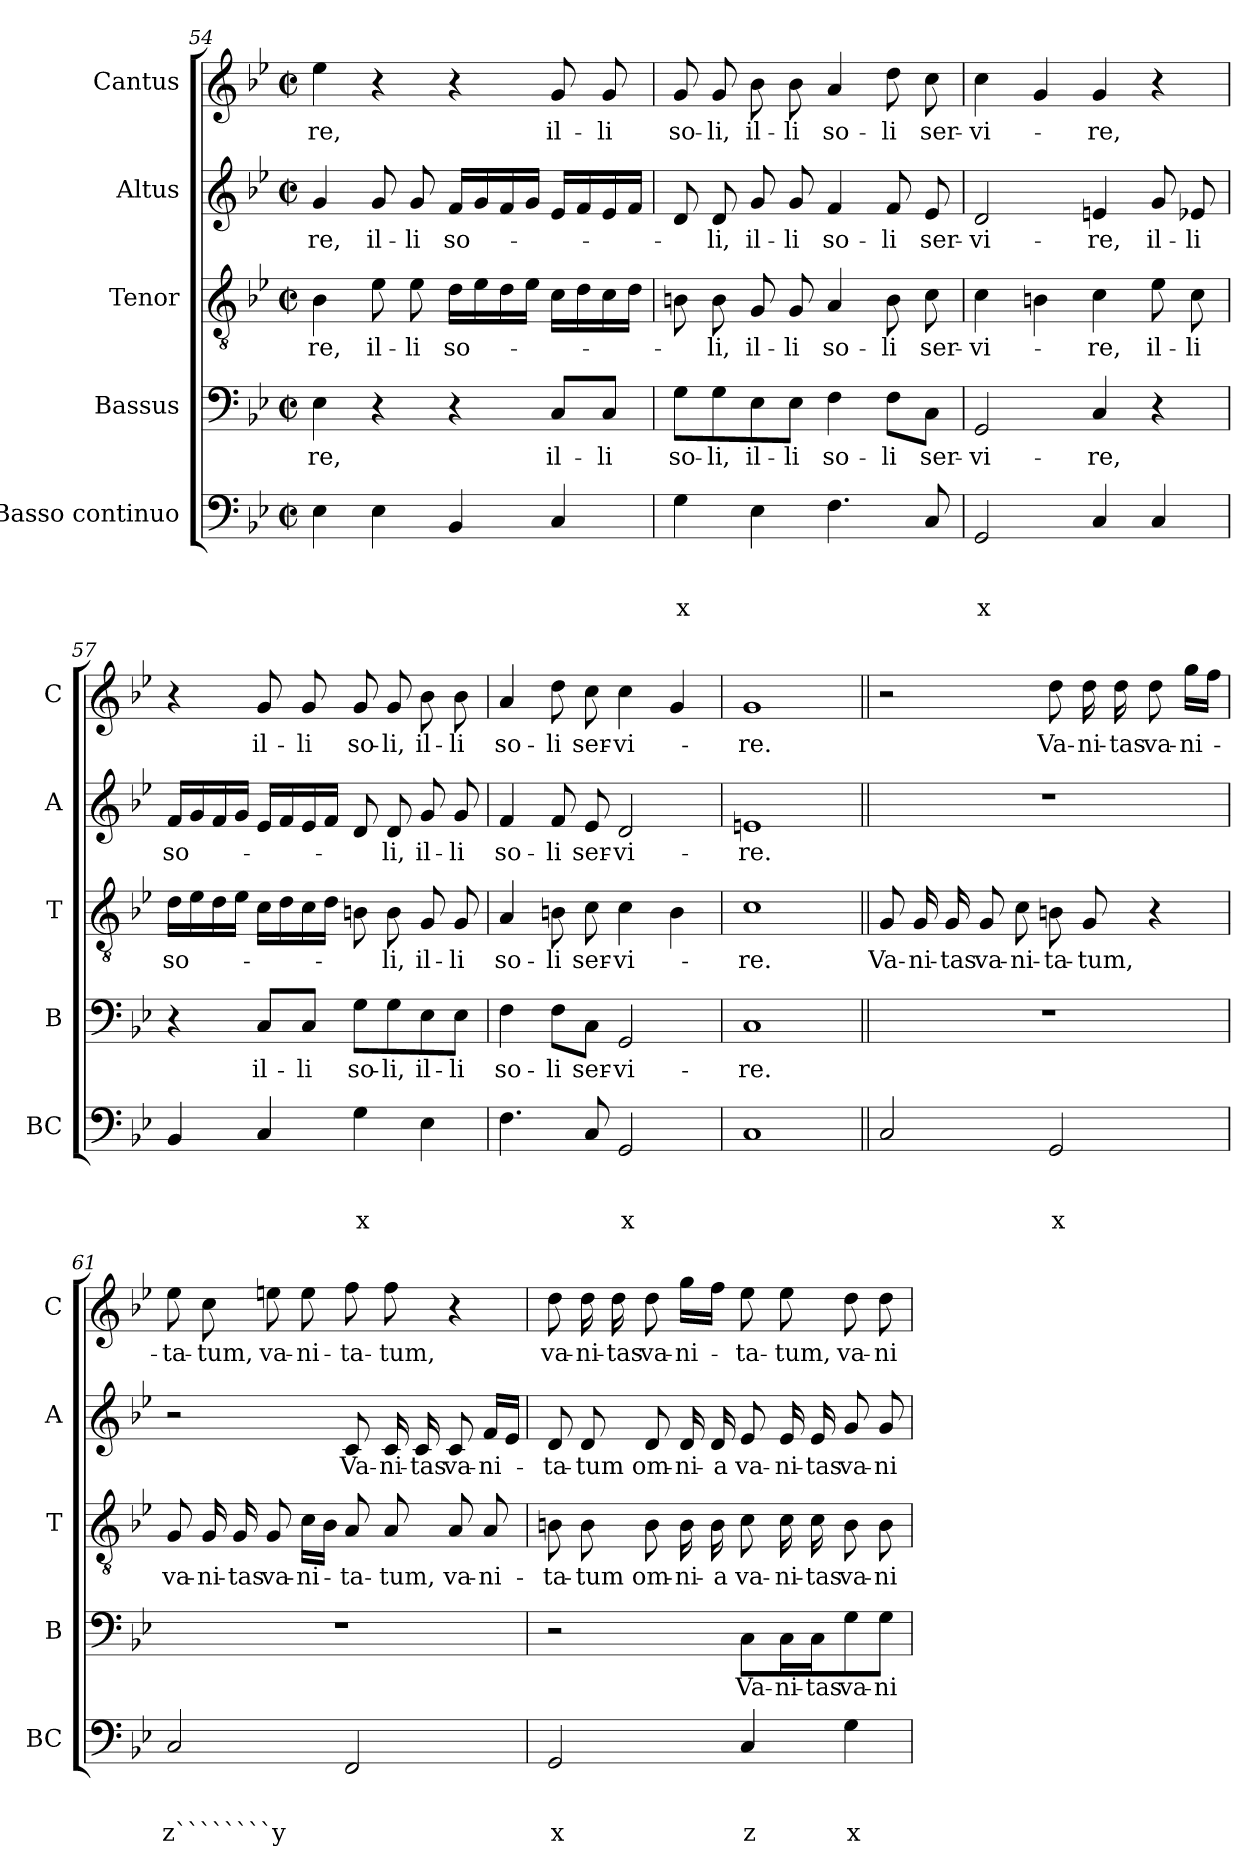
**kern	**text	**text	**text	**kern	**text	**kern	**text	**kern	**text	**kern	**text
*part5	*part5	*part5	*part5	*part4	*part4	*part3	*part3	*part2	*part2	*part1	*part1
*staff5	*staff5	*staff5	*staff5	*staff4	*staff4	*staff3	*staff3	*staff2	*staff2	*staff1	*staff1
*I"Basso continuo	*	*	*	*I"Bassus	*	*I"Tenor	*	*I"Altus	*	*I"Cantus	*
*I'BC	*	*	*	*I'B	*	*I'T	*	*I'A	*	*I'C	*
*clefF4	*	*	*	*clefF4	*	*clefGv2	*	*clefG2	*	*clefG2	*
*k[b-e-]	*	*	*	*k[b-e-]	*	*k[b-e-]	*	*k[b-e-]	*	*k[b-e-]	*
*B-:	*	*	*	*B-:	*	*B-:	*	*B-:	*	*B-:	*
*M2/2	*	*	*	*M2/2	*	*M2/2	*	*M2/2	*	*M2/2	*
*met(c|)	*	*	*	*met(c|)	*	*met(c|)	*	*met(c|)	*	*met(c|)	*
=54	=54	=54	=54	=54	=54	=54	=54	=54	=54	=54	=54
!	!	!	!	!	!LO:LY:b	!	!LO:LY:b	!	!LO:LY:b	!	!LO:LY:b
4E-\	.	.	.	4E-\	-re,	4B-\	-re,	4g/	-re,	4ee-\	-re,
!	!	!	!	!	!	!	!LO:LY:b	!	!LO:LY:b	!	!
4E-\	.	.	.	4r	.	8e-\	il-	8g/	il-	4r	.
!	!	!	!	!	!	!	!LO:LY:b	!	!LO:LY:b	!	!
.	.	.	.	.	.	8e-\	-li	8g/	-li	.	.
!	!	!	!	!	!	!	!LO:LY:b	!	!LO:LY:b	!	!
4BB-/	.	.	.	4r	.	16d\LL	so-	16f/LL	so-	4r	.
.	.	.	.	.	.	16e-\	.	16g/	.	.	.
.	.	.	.	.	.	16d\	.	16f/	.	.	.
.	.	.	.	.	.	16e-\JJ	.	16g/JJ	.	.	.
!	!	!	!	!	!LO:LY:b	!	!	!	!	!	!LO:LY:b
4C/	.	.	.	8C/L	il-	16c\LL	.	16e-/LL	.	8g/	il-
.	.	.	.	.	.	16d\	.	16f/	.	.	.
!	!	!	!	!	!LO:LY:b	!	!	!	!	!	!LO:LY:b
.	.	.	.	8C/J	-li	16c\	.	16e-/	.	8g/	-li
.	.	.	.	.	.	16d\JJ	.	16f/JJ	.	.	.
=55	=55	=55	=55	=55	=55	=55	=55	=55	=55	=55	=55
!	!	!	!LO:LY:b	!	!LO:LY:b	!	!	!	!	!	!LO:LY:b
4G\	.	.	x	8G\L	so-	8Bn\	.	8d/	.	8g/	so-
!	!	!	!	!	!LO:LY:b	!	!LO:LY:b	!	!LO:LY:b	!	!LO:LY:b
.	.	.	.	8G\	-li,	8B\	-li,	8d/	-li,	8g/	-li,
!	!	!	!	!	!LO:LY:b	!	!LO:LY:b	!	!LO:LY:b	!	!LO:LY:b
4E-\	.	.	.	8E-\	il-	8G/	il-	8g/	il-	8b-\	il-
!	!	!	!	!	!LO:LY:b	!	!LO:LY:b	!	!LO:LY:b	!	!LO:LY:b
.	.	.	.	8E-\J	-li	8G/	-li	8g/	-li	8b-\	-li
!	!	!	!	!	!LO:LY:b	!	!LO:LY:b	!	!LO:LY:b	!	!LO:LY:b
4.F\	.	.	.	4F\	so-	4A/	so-	4f/	so-	4a/	so-
!	!	!	!	!	!LO:LY:b	!	!LO:LY:b	!	!LO:LY:b	!	!LO:LY:b
.	.	.	.	8F\L	-li	8B\	-li	8f/	-li	8dd\	-li
!	!	!	!	!	!LO:LY:b	!	!LO:LY:b	!	!LO:LY:b	!	!LO:LY:b
8C/	.	.	.	8C\J	ser-	8c\	ser-	8e-/	ser-	8cc\	ser-
!!LO:LB:g=z
=56	=56	=56	=56	=56	=56	=56	=56	=56	=56	=56	=56
!	!	!	!LO:LY:b	!	!LO:LY:b	!	!LO:LY:b	!	!LO:LY:b	!	!LO:LY:b
2GG/	.	.	x	2GG/	-vi-	4c\	-vi-	2d/	-vi-	4cc\	-vi-
.	.	.	.	.	.	4Bn\	.	.	.	4g/	.
!	!	!	!	!	!LO:LY:b	!	!LO:LY:b	!	!LO:LY:b	!	!LO:LY:b
4C/	.	.	.	4C/	-re,	4c\	-re,	4en/	-re,	4g/	-re,
!	!	!	!	!	!	!	!LO:LY:b	!	!LO:LY:b	!	!
4C/	.	.	.	4r	.	8e-\	il-	8g/	il-	4r	.
!	!	!	!	!	!	!	!LO:LY:b	!	!LO:LY:b	!	!
.	.	.	.	.	.	8c\	-li	8e-X/	-li	.	.
=57	=57	=57	=57	=57	=57	=57	=57	=57	=57	=57	=57
!	!	!	!	!	!	!	!LO:LY:b	!	!LO:LY:b	!	!
4BB-/	.	.	.	4r	.	16d\LL	so-	16f/LL	so-	4r	.
.	.	.	.	.	.	16e-\	.	16g/	.	.	.
.	.	.	.	.	.	16d\	.	16f/	.	.	.
.	.	.	.	.	.	16e-\JJ	.	16g/JJ	.	.	.
!	!	!	!	!	!LO:LY:b	!	!	!	!	!	!LO:LY:b
4C/	.	.	.	8C/L	il-	16c\LL	.	16e-/LL	.	8g/	il-
.	.	.	.	.	.	16d\	.	16f/	.	.	.
!	!	!	!	!	!LO:LY:b	!	!	!	!	!	!LO:LY:b
.	.	.	.	8C/J	-li	16c\	.	16e-/	.	8g/	-li
.	.	.	.	.	.	16d\JJ	.	16f/JJ	.	.	.
!	!	!	!LO:LY:b	!	!LO:LY:b	!	!	!	!	!	!LO:LY:b
4G\	.	.	x	8G\L	so-	8Bn\	.	8d/	.	8g/	so-
!	!	!	!	!	!LO:LY:b	!	!LO:LY:b	!	!LO:LY:b	!	!LO:LY:b
.	.	.	.	8G\	-li,	8B\	-li,	8d/	-li,	8g/	-li,
!	!	!	!	!	!LO:LY:b	!	!LO:LY:b	!	!LO:LY:b	!	!LO:LY:b
4E-\	.	.	.	8E-\	il-	8G/	il-	8g/	il-	8b-\	il-
!	!	!	!	!	!LO:LY:b	!	!LO:LY:b	!	!LO:LY:b	!	!LO:LY:b
.	.	.	.	8E-\J	-li	8G/	-li	8g/	-li	8b-\	-li
=58	=58	=58	=58	=58	=58	=58	=58	=58	=58	=58	=58
!	!	!	!	!	!LO:LY:b	!	!LO:LY:b	!	!LO:LY:b	!	!LO:LY:b
4.F\	.	.	.	4F\	so-	4A/	so-	4f/	so-	4a/	so-
!	!	!	!	!	!LO:LY:b	!	!LO:LY:b	!	!LO:LY:b	!	!LO:LY:b
.	.	.	.	8F\L	-li	8Bn\	-li	8f/	-li	8dd\	-li
!	!	!	!	!	!LO:LY:b	!	!LO:LY:b	!	!LO:LY:b	!	!LO:LY:b
8C/	.	.	.	8C\J	ser-	8c\	ser-	8e-/	ser-	8cc\	ser-
!	!	!	!LO:LY:b	!	!LO:LY:b	!	!LO:LY:b	!	!LO:LY:b	!	!LO:LY:b
2GG/	.	.	x	2GG/	-vi-	4c\	-vi-	2d/	-vi-	4cc\	-vi-
.	.	.	.	.	.	4B\	.	.	.	4g/	.
=59	=59	=59	=59	=59	=59	=59	=59	=59	=59	=59	=59
!	!	!	!	!	!LO:LY:b	!	!LO:LY:b	!	!LO:LY:b	!	!LO:LY:b
1C	.	.	.	1C	-re.	1c	-re.	1en	-re.	1g	-re.
!!LO:PB:g=z
=60||	=60||	=60||	=60||	=60||	=60||	=60||	=60||	=60||	=60||	=60||	=60||
!	!	!	!	!	!	!	!LO:LY:b	!	!	!	!
2C/	.	.	.	1r	.	8G/	Va-	1r	.	2r	.
!	!	!	!	!	!	!	!LO:LY:b	!	!	!	!
.	.	.	.	.	.	16G/	-ni-	.	.	.	.
!	!	!	!	!	!	!	!LO:LY:b	!	!	!	!
.	.	.	.	.	.	16G/	-tas	.	.	.	.
!	!	!	!	!	!	!	!LO:LY:b	!	!	!	!
.	.	.	.	.	.	8G/	va-	.	.	.	.
!	!	!	!	!	!	!	!LO:LY:b	!	!	!	!
.	.	.	.	.	.	8c\	-ni-	.	.	.	.
!	!	!	!LO:LY:b	!	!	!	!LO:LY:b	!	!	!	!LO:LY:b
2GG/	.	.	x	.	.	8Bn\	-ta-	.	.	8dd\	Va-
!	!	!	!	!	!	!	!LO:LY:b	!	!	!	!LO:LY:b
.	.	.	.	.	.	8G/	-tum,	.	.	16dd\	-ni-
!	!	!	!	!	!	!	!	!	!	!	!LO:LY:b
.	.	.	.	.	.	.	.	.	.	16dd\	-tas
!	!	!	!	!	!	!	!	!	!	!	!LO:LY:b
.	.	.	.	.	.	4r	.	.	.	8dd\	va-
!	!	!	!	!	!	!	!	!	!	!	!LO:LY:b
.	.	.	.	.	.	.	.	.	.	16gg\LL	-ni-
.	.	.	.	.	.	.	.	.	.	16ff\JJ	.
=61	=61	=61	=61	=61	=61	=61	=61	=61	=61	=61	=61
!	!	!	!LO:LY:b	!	!	!	!LO:LY:b	!	!	!	!LO:LY:b
2C/	.	.	z````````y	1r	.	8G/	va-	2r	.	8ee-\	-ta-
!	!	!	!	!	!	!	!LO:LY:b	!	!	!	!LO:LY:b
.	.	.	.	.	.	16G/	-ni-	.	.	8cc\	-tum,
!	!	!	!	!	!	!	!LO:LY:b	!	!	!	!
.	.	.	.	.	.	16G/	-tas	.	.	.	.
!	!	!	!	!	!	!	!LO:LY:b	!	!	!	!LO:LY:b
.	.	.	.	.	.	8G/	va-	.	.	8een\	va-
!	!	!	!	!	!	!	!LO:LY:b	!	!	!	!LO:LY:b
.	.	.	.	.	.	16c\LL	-ni-	.	.	8ee\	-ni-
.	.	.	.	.	.	16B-\JJ	.	.	.	.	.
!	!	!	!	!	!	!	!LO:LY:b	!	!LO:LY:b	!	!LO:LY:b
2FF/	.	.	.	.	.	8A/	-ta-	8c/	Va-	8ff\	-ta-
!	!	!	!	!	!	!	!LO:LY:b	!	!LO:LY:b	!	!LO:LY:b
.	.	.	.	.	.	8A/	-tum,	16c/	-ni-	8ff\	-tum,
!	!	!	!	!	!	!	!	!	!LO:LY:b	!	!
.	.	.	.	.	.	.	.	16c/	-tas	.	.
!	!	!	!	!	!	!	!LO:LY:b	!	!LO:LY:b	!	!
.	.	.	.	.	.	8A/	va-	8c/	va-	4r	.
!	!	!	!	!	!	!	!LO:LY:b	!	!LO:LY:b	!	!
.	.	.	.	.	.	8A/	-ni-	16f/LL	-ni-	.	.
.	.	.	.	.	.	.	.	16e-/JJ	.	.	.
=62	=62	=62	=62	=62	=62	=62	=62	=62	=62	=62	=62
!	!	!	!LO:LY:b	!	!	!	!LO:LY:b	!	!LO:LY:b	!	!LO:LY:b
2GG/	.	.	x	2r	.	8Bn\	-ta-	8d/	-ta-	8dd\	va-
!	!	!	!	!	!	!	!LO:LY:b	!	!LO:LY:b	!	!LO:LY:b
.	.	.	.	.	.	8B\	-tum	8d/	-tum	16dd\	-ni-
!	!	!	!	!	!	!	!	!	!	!	!LO:LY:b
.	.	.	.	.	.	.	.	.	.	16dd\	-tas
!	!	!	!	!	!	!	!LO:LY:b	!	!LO:LY:b	!	!LO:LY:b
.	.	.	.	.	.	8B\	om-	8d/	om-	8dd\	va-
!	!	!	!	!	!	!	!LO:LY:b	!	!LO:LY:b	!	!LO:LY:b
.	.	.	.	.	.	16B\	-ni-	16d/	-ni-	16gg\LL	-ni-
!	!	!	!	!	!	!	!LO:LY:b	!	!LO:LY:b	!	!
.	.	.	.	.	.	16B\	-a	16d/	-a	16ff\JJ	.
!	!	!	!LO:LY:b	!	!LO:LY:b	!	!LO:LY:b	!	!LO:LY:b	!	!LO:LY:b
4C/	.	.	z	8C\L	Va-	8c\	va-	8e-/	va-	8ee-\	-ta-
!	!	!	!	!	!LO:LY:b	!	!LO:LY:b	!	!LO:LY:b	!	!LO:LY:b
.	.	.	.	16C\L	-ni-	16c\	-ni-	16e-/	-ni-	8ee-\	-tum,
!	!	!	!	!	!LO:LY:b	!	!LO:LY:b	!	!LO:LY:b	!	!
.	.	.	.	16C\J	-tas	16c\	-tas	16e-/	-tas	.	.
!	!	!	!LO:LY:b	!	!LO:LY:b	!	!LO:LY:b	!	!LO:LY:b	!	!LO:LY:b
4G\	.	.	x	8G\	va-	8B\	va-	8g/	va-	8dd\	va-
!	!	!	!	!	!LO:LY:b	!	!LO:LY:b	!	!LO:LY:b	!	!LO:LY:b
.	.	.	.	8G\J	-ni-	8B\	-ni-	8g/	-ni-	8dd\	-ni-
=	=	=	=	=	=	=	=	=	=	=	=
*-	*-	*-	*-	*-	*-	*-	*-	*-	*-	*-	*-
